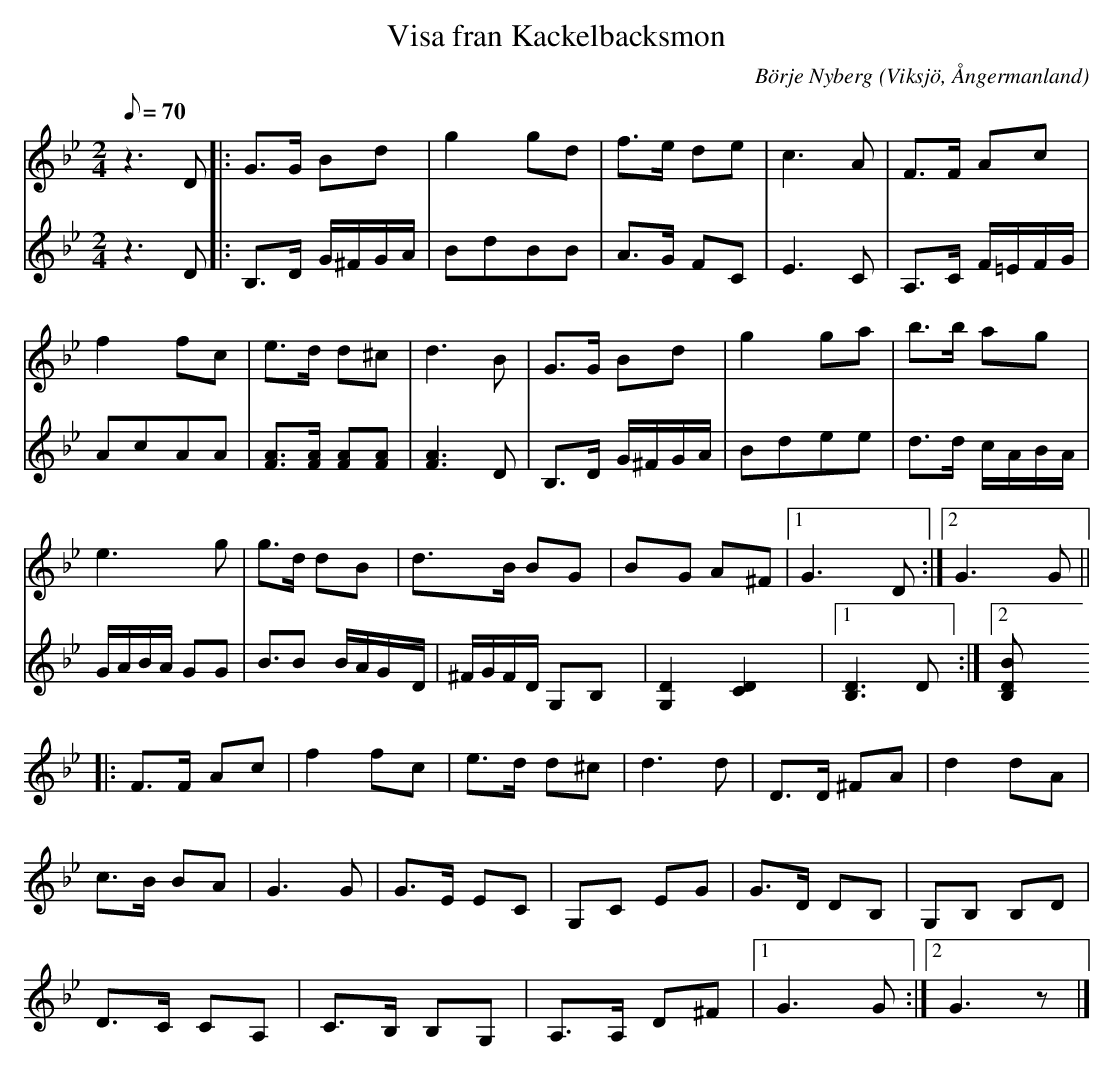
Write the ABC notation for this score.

X:1
T:Visa fran Kackelbacksmon
C:Börje Nyberg
O:Viksjö, Ångermanland
M:2/4
L:1/8
Q:70
K:Gm
V:1
z2> D2|: G>G Bd | g2 gd | f>e de | c2>A2 | F>F Ac |
f2 fc | e>d d^c | d2>B2 | G>G Bd |g2 ga | b>b ag |
e2> g2 | g>d dB |d>B BG |BG A^F |1 G2> D2 :|2 G2> G2 ||
|: F>F Ac | f2 fc | e>d d^c | d2>d2 | D>D ^FA | d2 dA |
c>B BA |G2> G2 | G>E EC | G,C EG | G>D DB, | G,B, B,D |
D>C CA, | C>B, B,G, | A,>A, D^F |1 G2> G2 :|2 G2> z2 |]
V:2
z2> D2 |: B,>D G/2^F/2G/2A/2 | BdBB | A>G FC | E2>C2 | A,>C F/2=E/2F/2G/2 |
AcAA | [AF]>[AF] [AF][AF] | [A2F2]> D2 | B,>D G/2^F/2G/2A/2 | Bdee | d>d c/2A/2B/2A/2 |
G/2A/2B/2A/2 GG | B>B2 B/2A/2G/2D/2 | ^F/2G/2F/2D/2 G,B, | [G,2D2] [C2D2] |1 [D2B,2]> D2 :|2 [D2B2,> B, ||
